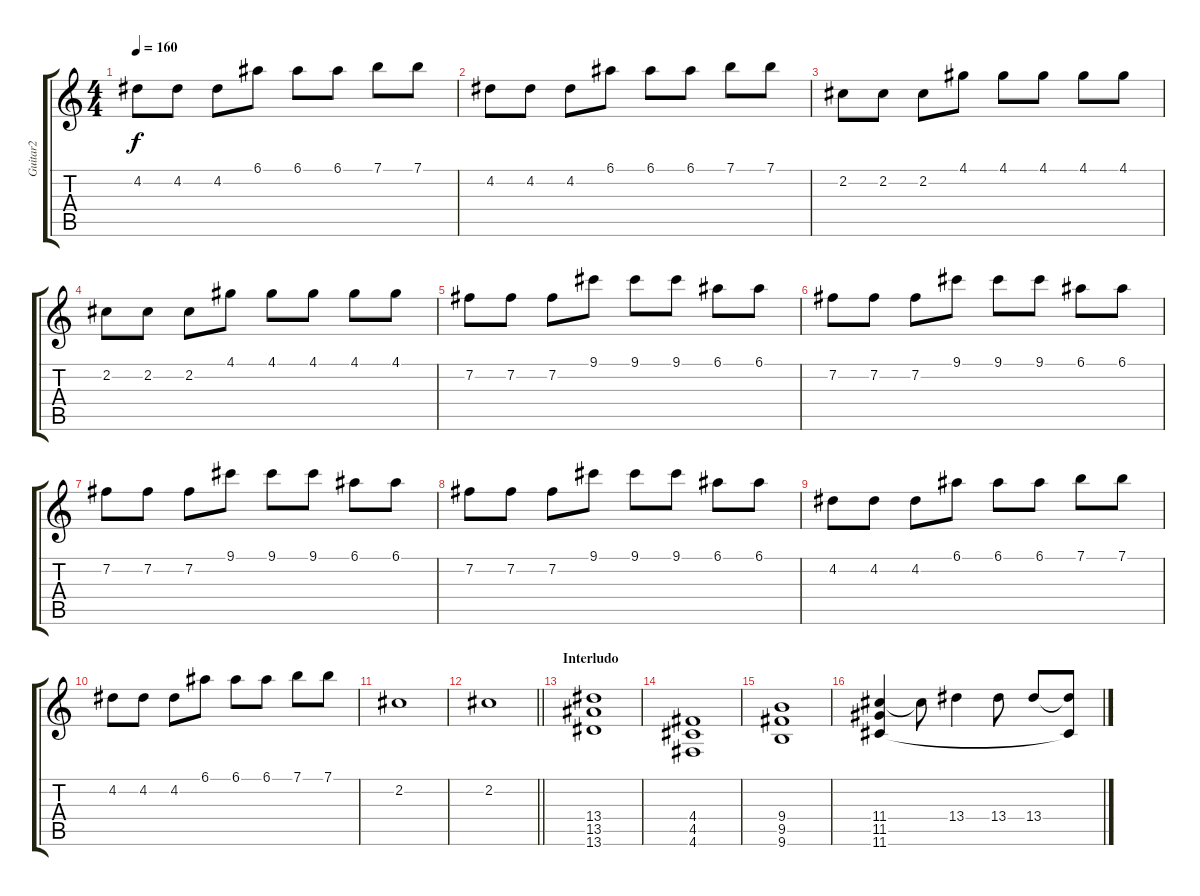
\track ("Guitar2" "Guitar2") {instrument acousticguitarsteel}
\staff {score tabs}
\tuning (E4 B3 G3 D3 A2 D2) {hide}
\ts (4 4)
\tempo 160
\clef g2
\ks c
4.2.8{dy f} 4.2.8 4.2.8 6.1.8 6.1.8 6.1.8 7.1.8 7.1.8 |
4.2.8 4.2.8 4.2.8 6.1.8 6.1.8 6.1.8 7.1.8 7.1.8 |
2.2.8 2.2.8 2.2.8 4.1.8 4.1.8 4.1.8 4.1.8 4.1.8 |
2.2.8 2.2.8 2.2.8 4.1.8 4.1.8 4.1.8 4.1.8 4.1.8 |
7.2.8 7.2.8 7.2.8 9.1.8 9.1.8 9.1.8 6.1.8 6.1.8 |
7.2.8 7.2.8 7.2.8 9.1.8 9.1.8 9.1.8 6.1.8 6.1.8 |
7.2.8 7.2.8 7.2.8 9.1.8 9.1.8 9.1.8 6.1.8 6.1.8 |
7.2.8 7.2.8 7.2.8 9.1.8 9.1.8 9.1.8 6.1.8 6.1.8 |
4.2.8 4.2.8 4.2.8 6.1.8 6.1.8 6.1.8 7.1.8 7.1.8 |
4.2.8 4.2.8 4.2.8 6.1.8 6.1.8 6.1.8 7.1.8 7.1.8 |
2.2.1 |
\barLineRight lightlight
2.2.1 |
\section ("" "Interludo")
(13.4 13.5 13.6).1 |
(4.4 4.5 4.6).1 |
(9.4 9.5 9.6).1 |
(11.4 11.5 11.6).4 11.4{t}.8 13.4.4 13.4.8 13.4.8 (13.4{t} 11.6{t}).8
